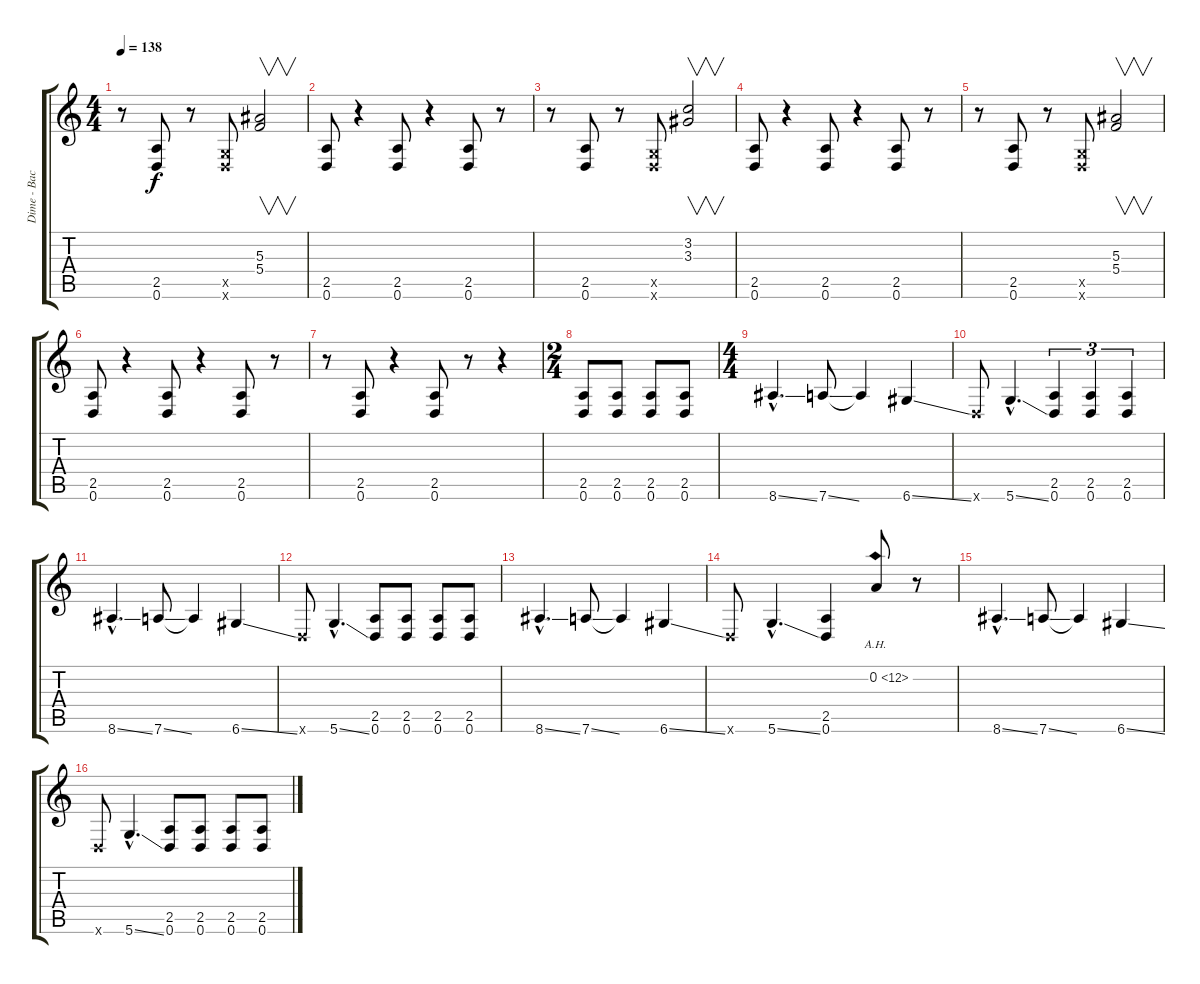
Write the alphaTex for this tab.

\track ("Dime - Back Guitar" "Dime - Bac") {instrument overdrivenguitar}
\staff {score tabs}
\tuning (D4 A3 F3 C3 G2 D2) {hide}
\ts (4 4)
\tempo 138
\clef g2
\ks c
r.8{dy f} (2.5 0.6).8 r.8 (0.5{x} 0.6{x}).8 (5.3 5.4).2{v} |
(2.5 0.6).8 r.4 (2.5 0.6).8 r.4 (2.5 0.6).8 r.8 |
r.8 (2.5 0.6).8 r.8 (0.5{x} 0.6{x}).8 (3.2 3.3).2{v} |
(2.5 0.6).8 r.4 (2.5 0.6).8 r.4 (2.5 0.6).8 r.8 |
r.8 (2.5 0.6).8 r.8 (0.5{x} 0.6{x}).8 (5.3 5.4).2{v} |
(2.5 0.6).8 r.4 (2.5 0.6).8 r.4 (2.5 0.6).8 r.8 |
r.8 (2.5 0.6).8 r.4 (2.5 0.6).8 r.8 r.4 |
\ts (2 4)
(2.5 0.6).8 (2.5 0.6).8 (2.5 0.6).8 (2.5 0.6).8 |
\ts (4 4)
8.6{ss hac}.4{d} 7.6{ss}.8 7.6{t}.4 6.6{ss}.4 |
0.6{x}.8 5.6{ss hac}.4{d} (2.5 0.6).4{tu (3 2)} (2.5 0.6).4{tu (3 2)} (2.5 0.6).4{tu (3 2)} |
8.6{ss hac}.4{d} 7.6{ss}.8 7.6{t}.4 6.6{ss}.4 |
0.6{x}.8 5.6{ss hac}.4{d} (2.5 0.6).8 (2.5 0.6).8 (2.5 0.6).8 (2.5 0.6).8 |
8.6{ss hac}.4{d} 7.6{ss}.8 7.6{t}.4 6.6{ss}.4 |
0.6{x}.8 5.6{ss hac}.4{d} (2.5 0.6).4 0.2{ah 12}.8 r.8 |
8.6{ss hac}.4{d} 7.6{ss}.8 7.6{t}.4 6.6{ss}.4 |
0.6{x}.8 5.6{ss hac}.4{d} (2.5 0.6).8 (2.5 0.6).8 (2.5 0.6).8 (2.5 0.6).8
